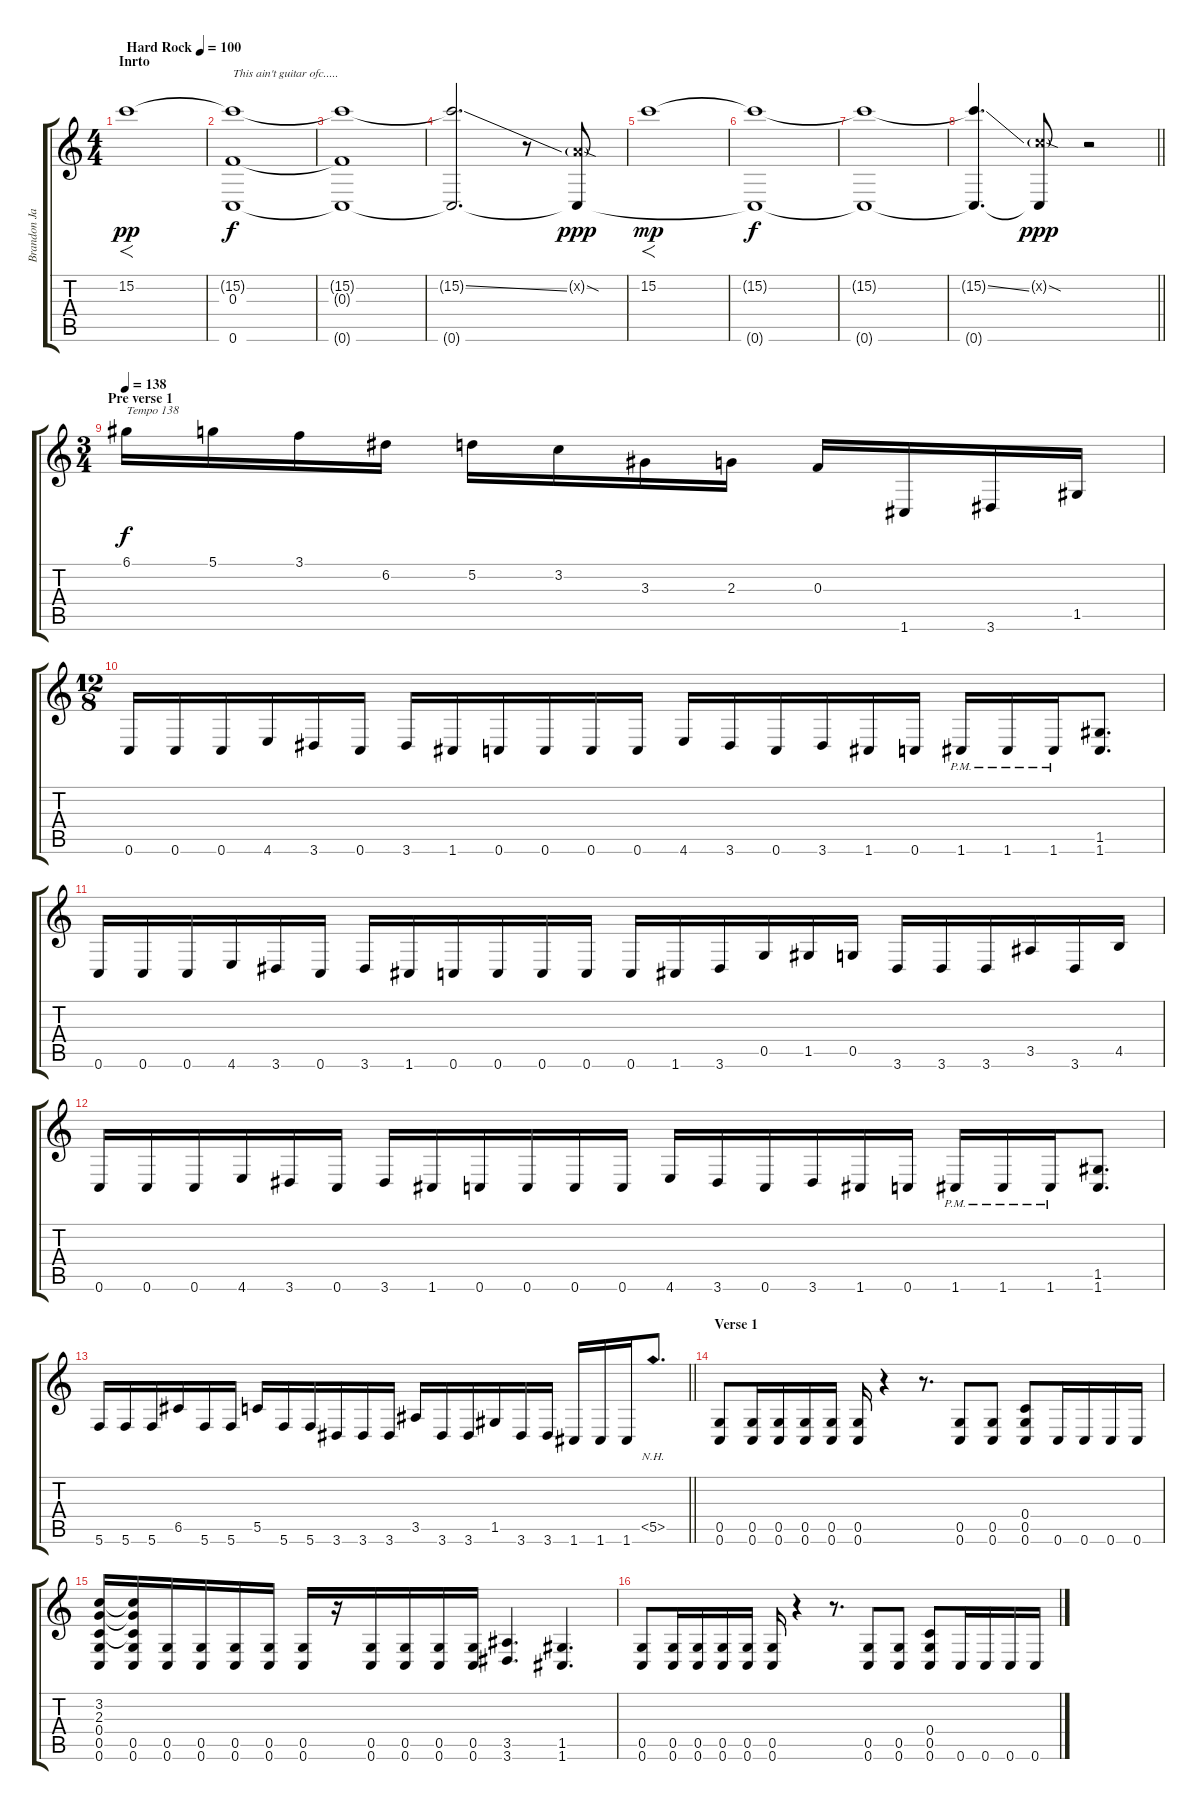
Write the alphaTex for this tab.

\track ("Brandon Jacobs" "Brandon Ja") {instrument distortionguitar}
\staff {score tabs}
\tuning (D4 A3 F3 C3 G2 C2) {hide}
\ts (4 4)
\section ("" "Inrto")
\tempo (100 "Hard Rock")
\clef g2
\ks c
15.2.1{f dy pp balance 8 instrument stringensemble1} |
(15.2{t} 0.3 0.6).1{txt "This ain't guitar ofc....." dy f} |
(15.2{t} 0.3{t} 0.6{t}).1 |
(15.2{ss t} 0.6{t}).2{d} r.8 (0.2{sod g x} 0.6{t}).8{dy ppp} |
15.2.1{f dy mp} |
(15.2{t} 0.6{t}).1{dy f} |
(15.2{t} 0.6{t}).1 |
\barLineRight lightlight
(15.2{ss t} 0.6{t}).4{d volume 0} (3.2{sod g x} 0.6{t}).8{dy ppp} r.2 |
\ts (3 4)
\section ("" "Pre verse 1")
\tempo 138
6.1.16{txt "Tempo 138" dy f volume 16 balance 16 instrument distortionguitar} 5.1.16 3.1.16 6.2.16 5.2.16 3.2.16 3.3.16 2.3.16 0.3.16 1.6.16 3.6.16 1.5.16 |
\ts (12 8)
0.6.16 0.6.16 0.6.16 4.6.16 3.6.16 0.6.16 3.6.16 1.6.16 0.6.16 0.6.16 0.6.16 0.6.16 4.6.16 3.6.16 0.6.16 3.6.16 1.6.16 0.6.16 1.6{pm}.16 1.6{pm}.16 1.6{pm}.16 (1.5 1.6).8{d} |
0.6.16 0.6.16 0.6.16 4.6.16 3.6.16 0.6.16 3.6.16 1.6.16 0.6.16 0.6.16 0.6.16 0.6.16 0.6.16 1.6.16 3.6.16 0.5.16 1.5.16 0.5.16 3.6.16 3.6.16 3.6.16 3.5.16 3.6.16 4.5.16 |
0.6.16 0.6.16 0.6.16 4.6.16 3.6.16 0.6.16 3.6.16 1.6.16 0.6.16 0.6.16 0.6.16 0.6.16 4.6.16 3.6.16 0.6.16 3.6.16 1.6.16 0.6.16 1.6{pm}.16 1.6{pm}.16 1.6{pm}.16 (1.5 1.6).8{d} |
\barLineRight lightlight
5.6.16 5.6.16 5.6.16 6.5.16 5.6.16 5.6.16 5.5.16 5.6.16 5.6.16 3.6.16 3.6.16 3.6.16 3.5.16 3.6.16 3.6.16 1.5.16 3.6.16 3.6.16 1.6.16 1.6.16 1.6.16 5.5{nh}.8{d} |
\section ("" "Verse 1")
(0.5 0.6).8 (0.5 0.6).16 (0.5 0.6).16 (0.5 0.6).16 (0.5 0.6).16 (0.5 0.6).16 r.4 r.8{d} (0.5 0.6).8 (0.5 0.6).8 (0.4 0.5 0.6).8 0.6.16 0.6.16 0.6.16 0.6.16 |
(3.2 2.3 0.4 0.5 0.6).16 (3.2{t} 2.3{t} 0.4{t} 0.5 0.6).16 (0.5 0.6).16 (0.5 0.6).16 (0.5 0.6).16 (0.5 0.6).16 (0.5 0.6).16 r.16 (0.5 0.6).16 (0.5 0.6).16 (0.5 0.6).16 (0.5 0.6).16 (3.5 3.6).4{d} (1.5 1.6).4{d} |
(0.5 0.6).8 (0.5 0.6).16 (0.5 0.6).16 (0.5 0.6).16 (0.5 0.6).16 (0.5 0.6).16 r.4 r.8{d} (0.5 0.6).8 (0.5 0.6).8 (0.4 0.5 0.6).8 0.6.16 0.6.16 0.6.16 0.6.16
